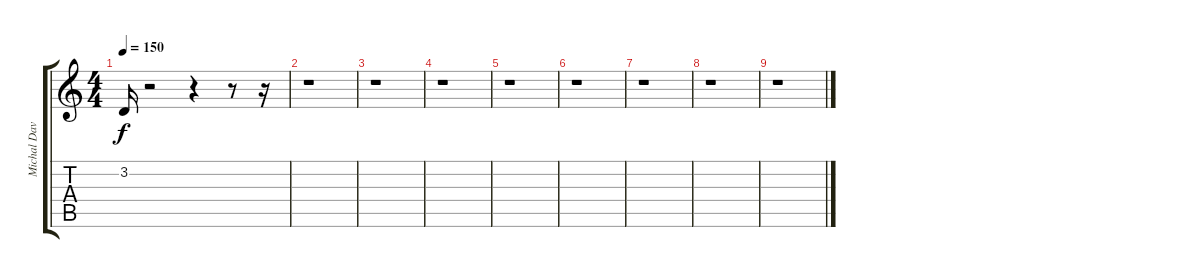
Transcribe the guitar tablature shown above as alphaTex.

\track ("Michal David zpìv" "Michal Dav") {instrument synthbrass1}
\staff {score tabs}
\tuning (E4 B3 G3 D3 A2 E2) {hide}
\ts (4 4)
\tempo 150
\clef g2
\ks c
3.2{t}.16{dy f} r.2 r.4 r.8 r.16 |
r.1 |
r.1 |
r.1 |
r.1 |
r.1 |
r.1 |
r.1 |
r.1
